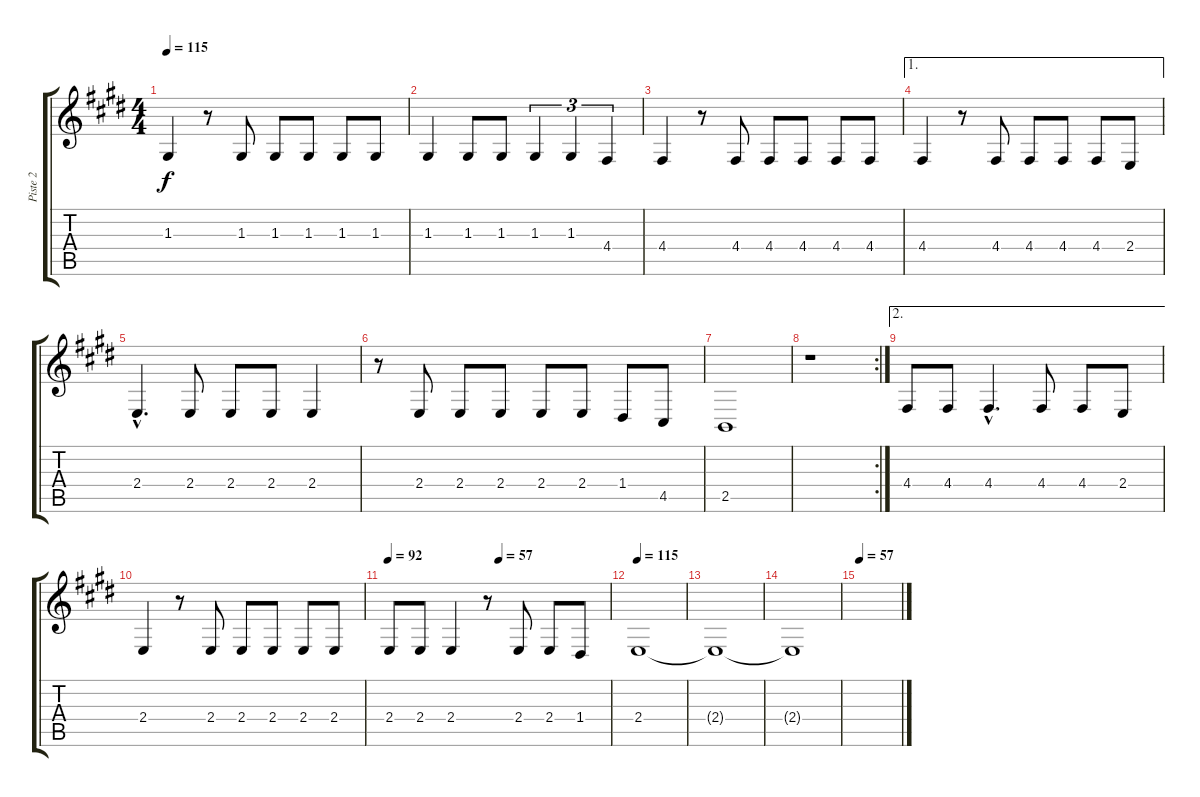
\track ("Piste 2" "Piste 2") {instrument harmonica}
\staff {score tabs}
\tuning (E4 B3 G3 D3 A2 E2) {hide}
\ts (4 4)
\tempo 115
\clef g2
\ks e
1.3.4{dy f} r.8 1.3.8 1.3.8 1.3.8 1.3.8 1.3.8 |
1.3.4 1.3.8 1.3.8 1.3.4{tu (3 2)} 1.3.4{tu (3 2)} 4.4.4{tu (3 2)} |
4.4.4 r.8 4.4.8 4.4.8 4.4.8 4.4.8 4.4.8 |
\ae 1
4.4.4 r.8 4.4.8 4.4.8 4.4.8 4.4.8 2.4.8 |
2.4{hac}.4{d} 2.4.8 2.4.8 2.4.8 2.4.4 |
r.8 2.4.8 2.4.8 2.4.8 2.4.8 2.4.8 1.4.8 4.5.8 |
2.5.1 |
\rc 2
r.1 |
\ae 2
4.4.8 4.4.8 4.4{hac}.4{d} 4.4.8 4.4.8 2.4.8 |
2.4.4 r.8 2.4.8 2.4.8 2.4.8 2.4.8 2.4.8 |
\tempo 92
\tempo (57 0.5)
2.4.8 2.4.8 2.4.4 r.8 2.4.8 2.4.8 1.4.8 |
\tempo 115
2.4.1 |
2.4{t}.1{volume 0} |
2.4{t}.1 |
\tempo 57
